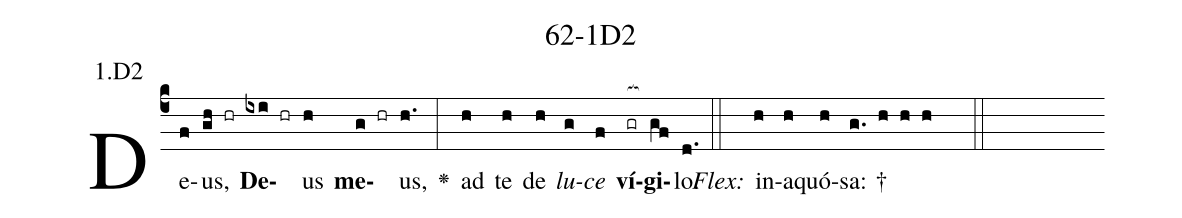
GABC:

name: 62-1D2;
annotation: 1.D2;
%%
(c4)De(f)us,(gh hr) <b>De</b>(ixi hr)us(h) <b>me</b>(g hr)us,(h.) <v>\greheightstar</v>(:) ad(h) te(h) de(h) <i>lu</i>(g)<i>ce</i>(f) <b>ví</b>(gr[ocb:1{])<b>gi</b>(gf[ocb:0}])lo.(d.) (::)
<i>Flex:</i>()  in(h)a(h)quó(h)sa: †(g. h h h  ::)

%E(h) u(h) o(g) u(f) a(gf) e.(d.) (::)
